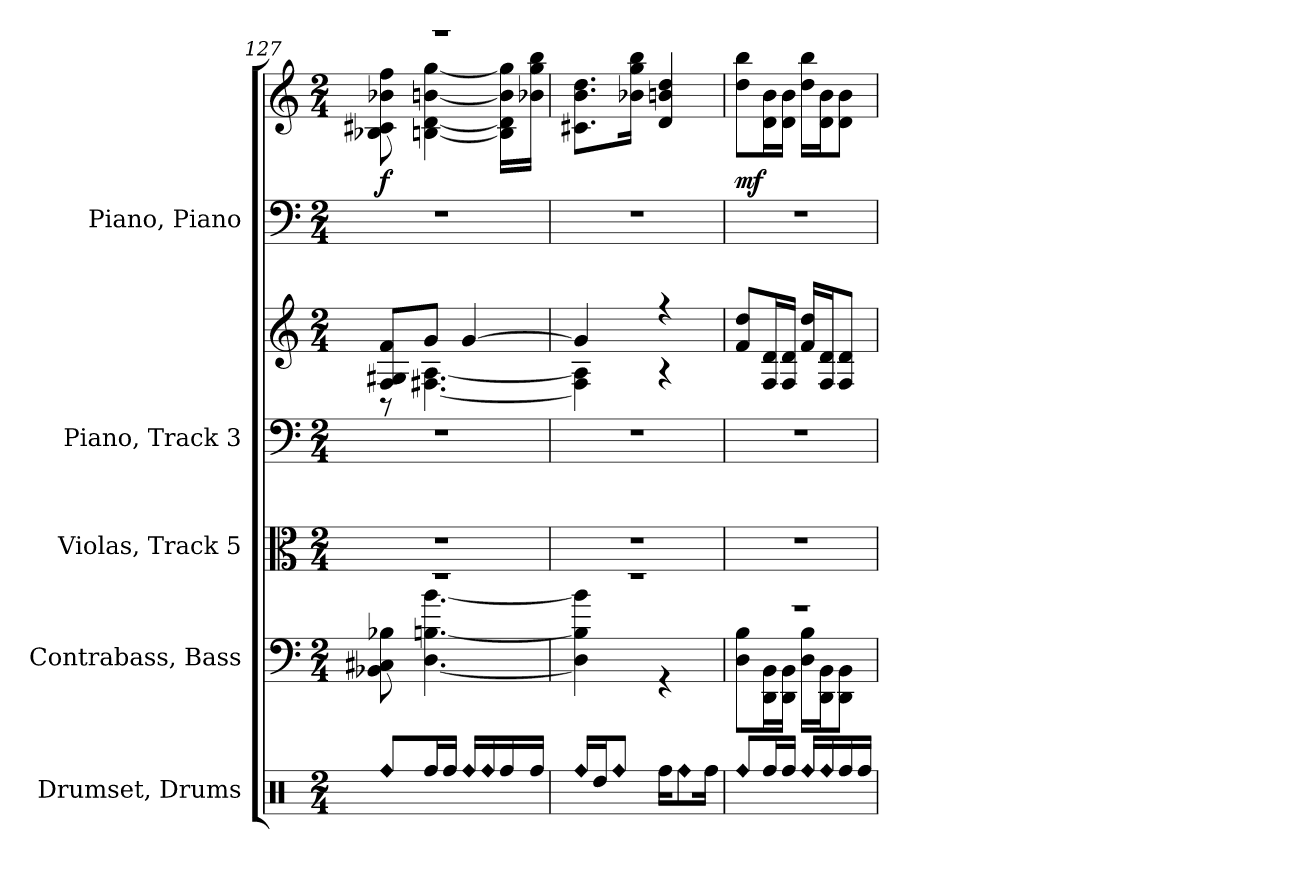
**kern	**kern	**kern	**kern	**kern	**kern	**kern	**dynam
*part5	*part4	*part3	*part2	*part2	*part1	*part1	*part1
*staff7	*staff6	*staff5	*staff4	*staff3	*staff2	*staff1	*staff1/2
*I"Drumset, Drums	*I"Contrabass, Bass	*I"Violas, Track  5	*I"Piano, Track  3	*	*I"Piano, Piano	*	*
*I'D. Set	*I'Cb.	*I'Vlas.	*I'Pno.	*	*I'Pno.	*	*
*clefX	*clefF4	*clefC3	*clefF4	*clefG2	*clefF4	*clefG2	*
*	*ITrd7c12	*	*	*	*	*	*
*k[]	*k[]	*k[]	*k[]	*k[]	*k[]	*k[]	*
*M2/4	*M2/4	*M2/4	*M2/4	*M2/4	*M2/4	*M2/4	*
=127	=127	=127	=127	=127	=127	=127	=127
!LO:N:head=diamond	!	!	!	!	!	!	!LO:DY:b
*	*^	*	*	*^	*	*^	*
8Rff/L	2r	8BBB-X\ 8CC#X\ 8BB-X\	2r	2r	8F/ 8G#X/ 8f/L	8r	2r	2r	8B-X\ 8c#X\ 8b-X\ 8ff\	f
16Rff/L	.	[4.DD\ [4.BBn\ [4.B\	.	.	8g/J	[4.F#X\ [4.A\	.	.	[4Bn\ [4d\ [4bn\ [4gg\	.
16Rff/JJ	.	.	.	.	.	.	.	.	.	.
!LO:N:head=diamond	!	!	!	!	!	!	!	!	!	!
16Rff/LL	.	.	.	.	[4g/	.	.	.	.	.
!LO:N:head=diamond	!	!	!	!	!	!	!	!	!	!
16Rff/	.	.	.	.	.	.	.	.	.	.
16Rff/	.	.	.	.	.	.	.	.	16B\] 16d\] 16b\] 16gg\]LL	.
16Rff/JJ	.	.	.	.	.	.	.	.	16b-X\ 16gg\ 16bb\JJ	.
=128	=128	=128	=128	=128	=128	=128	=128	=128	=128	=128
!LO:N:head=diamond	!	!	!	!	!	!	!	!	!	!
*	*	*	*	*	*	*	*	*v	*v	*
16Rff/LL	2r	4DD\] 4BB\] 4B\]	2r	2r	4g/]	4F#\] 4A\]	2r	8.c#X\ 8.b\ 8.dd\L	.
16Rdd/J	.	.	.	.	.	.	.	.	.
!LO:N:head=diamond	!	!	!	!	!	!	!	!	!
8Rff/J	.	.	.	.	.	.	.	.	.
.	.	.	.	.	.	.	.	16b-X\ 16gg\ 16bb\Jk	.
16Rff\KL	.	4r	.	.	4r	4r	.	4d/ 4bn/ 4dd/	.
!LO:N:head=diamond	!	!	!	!	!	!	!	!	!
8Rff\	.	.	.	.	.	.	.	.	.
16Rff\Jk	.	.	.	.	.	.	.	.	.
*	*	*	*	*	*v	*v	*	*	*
!!LO:LB:g=z
=129	=129	=129	=129	=129	=129	=129	=129	=129
!LO:N:head=diamond	!	!	!	!	!	!	!	!LO:DY:a=2
8Rff/L	2r	8DD\ 8BB\L	2r	2r	8f/ 8dd/L	2r	8dd\ 8bb\L	mf
16Rff/L	.	16DDD\ 16BBB\L	.	.	16F/ 16d/L	.	16d\ 16b\L	.
16Rff/JJ	.	16DDD\ 16BBB\JJ	.	.	16F/ 16d/JJ	.	16d\ 16b\JJ	.
!LO:N:head=diamond	!	!	!	!	!	!	!	!
16Rff/LL	.	16DD\ 16BB\LL	.	.	16f/ 16dd/LL	.	16dd\ 16bb\LL	.
!LO:N:head=diamond	!	!	!	!	!	!	!	!
16Rff/	.	16DDD\ 16BBB\J	.	.	16F/ 16d/J	.	16d\ 16b\J	.
16Rff/	.	8DDD\ 8BBB\J	.	.	8F/ 8d/J	.	8d\ 8b\J	.
16Rff/JJ	.	.	.	.	.	.	.	.
*	*v	*v	*	*	*	*	*	*
=	=	=	=	=	=	=	=
*-	*-	*-	*-	*-	*-	*-	*-
